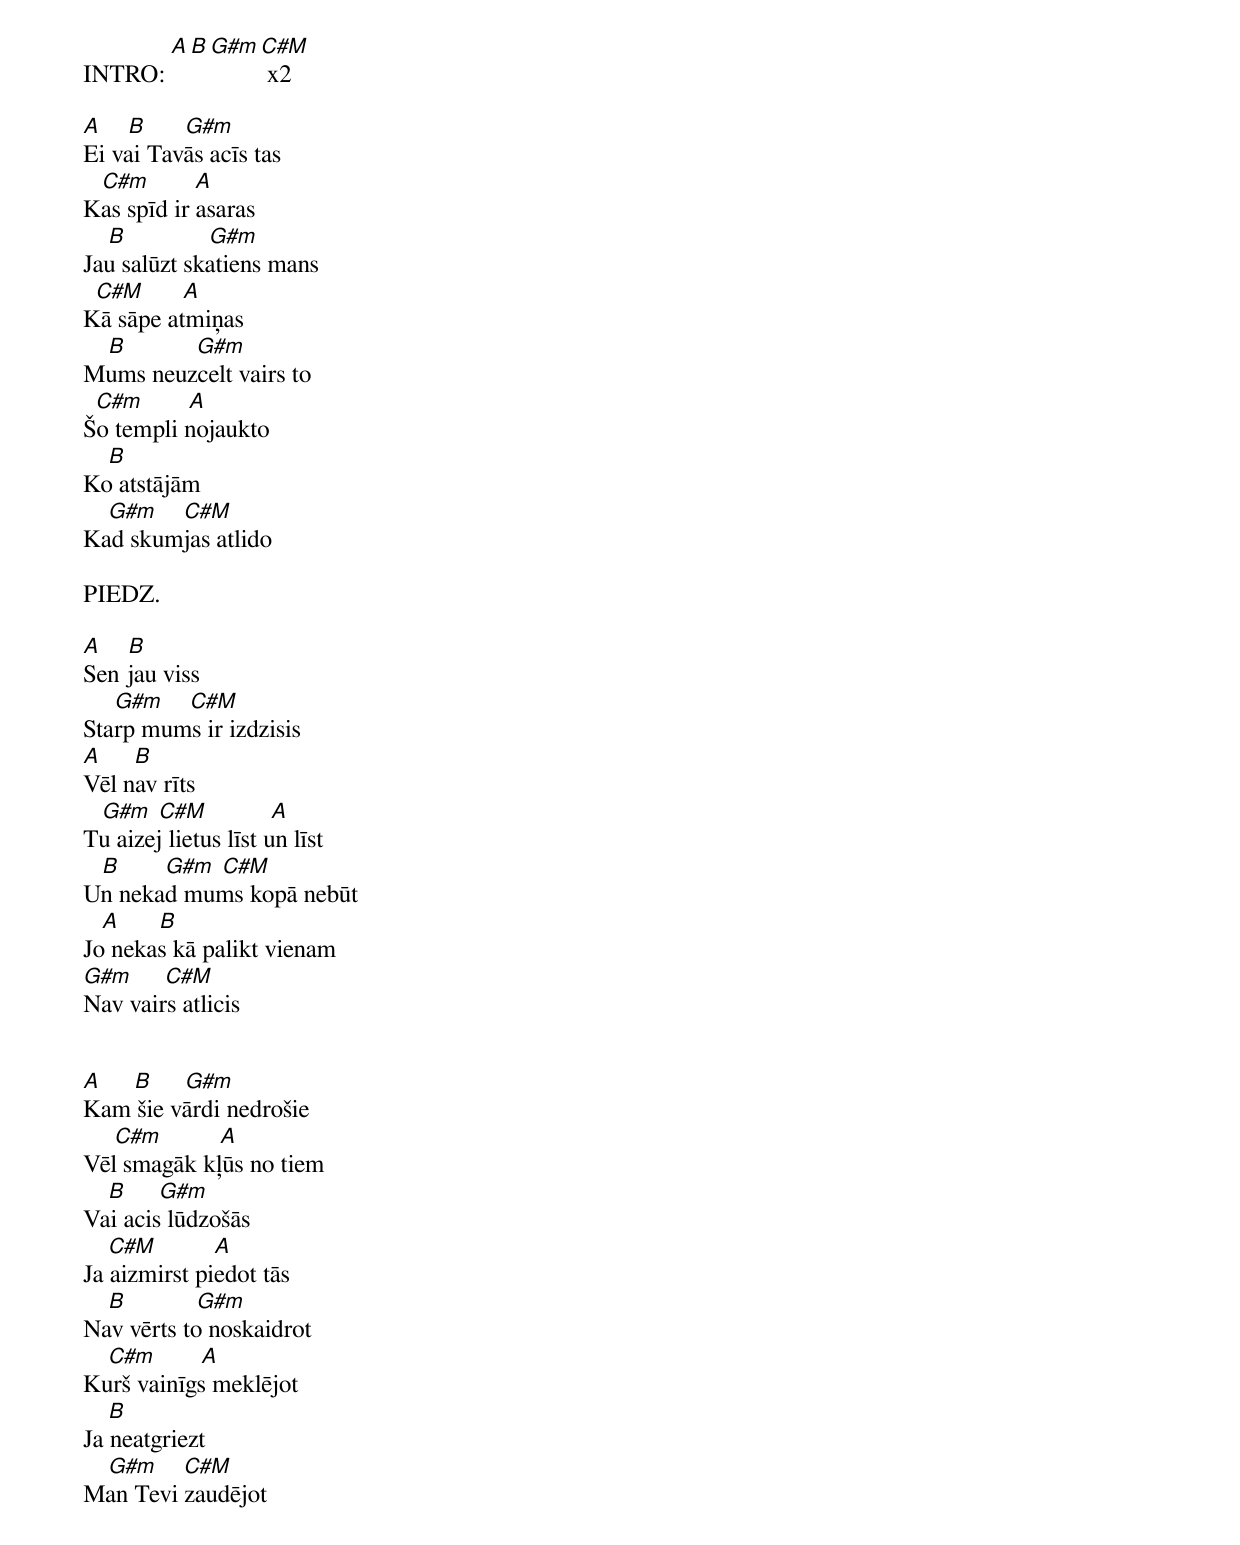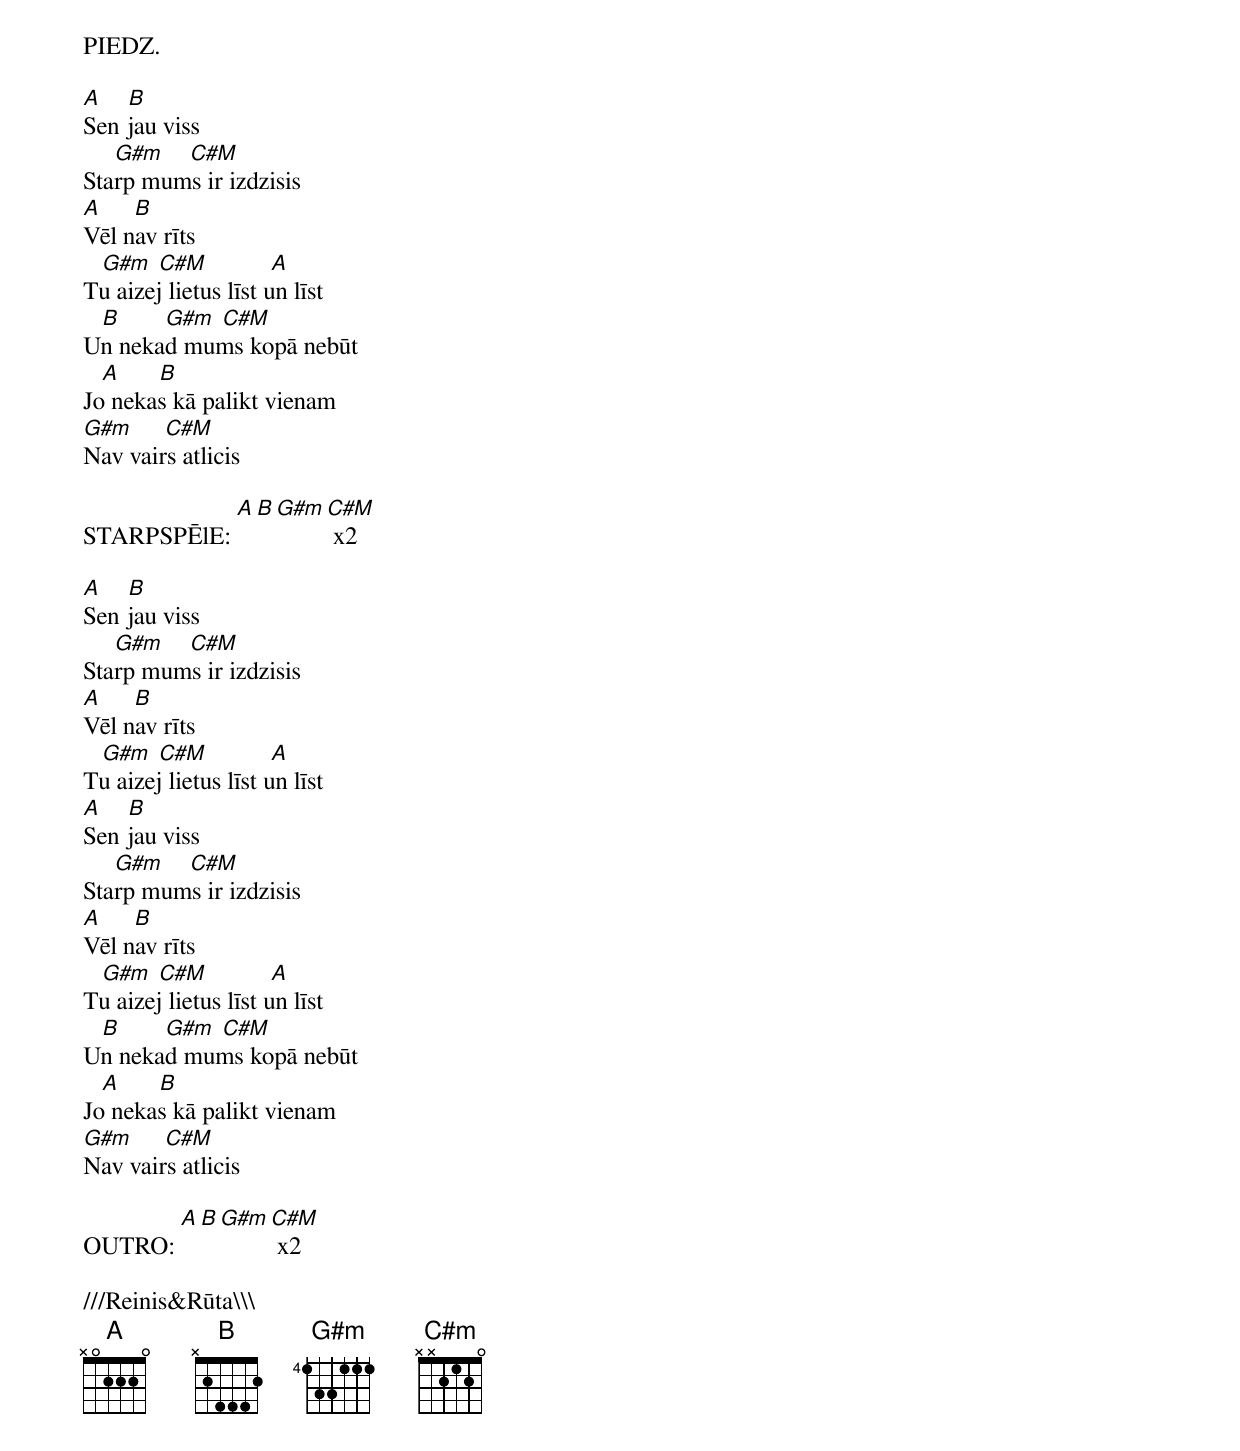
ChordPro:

INTRO: [A][B][G#m][C#M] x2

[A]    [B]      [G#m]
Ei vai Tavās acīs tas
   [C#m]       [A]
Kas spīd ir asaras
    [B]             [G#m]
Jau salūzt skatiens mans
  [C#M]      [A]
Kā sāpe atmiņas
    [B]           [G#m]
Mums neuzcelt vairs to
  [C#m]       [A]
Šo templi nojaukto
    [B]
Ko atstājām
    [G#m]    [C#M]
Kad skumjas atlido

PIEDZ.

[A]    [B]
Sen jau viss
     [G#m]    [C#M]
Starp mums ir izdzisis
[A]     [B]
Vēl nav rīts
   [G#m] [C#M]          [A]
Tu aizej lietus līst un līst
   [B]       [G#m] [C#M]
Un nekad mums kopā nebūt
   [A]      [B]
Jo nekas kā palikt vienam
[G#m]     [C#M]
Nav vairs atlicis


[A]     [B]     [G#m]
Kam šie vārdi nedrošie
     [C#m]         [A]
Vēl smagāk kļūs no tiem
    [B]     [G#m]
Vai acis lūdzošās
    [C#M]         [A]
Ja aizmirst piedot tās
    [B]           [G#m]
Nav vērts to noskaidrot
    [C#m]       [A]
Kurš vainīgs meklējot
    [B]
Ja neatgriezt
    [G#m]    [C#M]
Man Tevi zaudējot


PIEDZ.

[A]    [B]
Sen jau viss
     [G#m]    [C#M]
Starp mums ir izdzisis
[A]     [B]
Vēl nav rīts
   [G#m] [C#M]          [A]
Tu aizej lietus līst un līst
   [B]       [G#m] [C#M]
Un nekad mums kopā nebūt
   [A]      [B]
Jo nekas kā palikt vienam
[G#m]     [C#M]
Nav vairs atlicis

STARPSPĒlE: [A][B][G#m][C#M] x2

[A]    [B]
Sen jau viss
     [G#m]    [C#M]
Starp mums ir izdzisis
[A]     [B]
Vēl nav rīts
   [G#m] [C#M]          [A]
Tu aizej lietus līst un līst
[A]    [B]
Sen jau viss
     [G#m]    [C#M]
Starp mums ir izdzisis
[A]     [B]
Vēl nav rīts
   [G#m] [C#M]          [A]
Tu aizej lietus līst un līst
   [B]       [G#m] [C#M]
Un nekad mums kopā nebūt
   [A]      [B]
Jo nekas kā palikt vienam
[G#m]     [C#M]
Nav vairs atlicis

OUTRO: [A][B][G#m][C#M] x2

///Reinis&Rūta\\\
